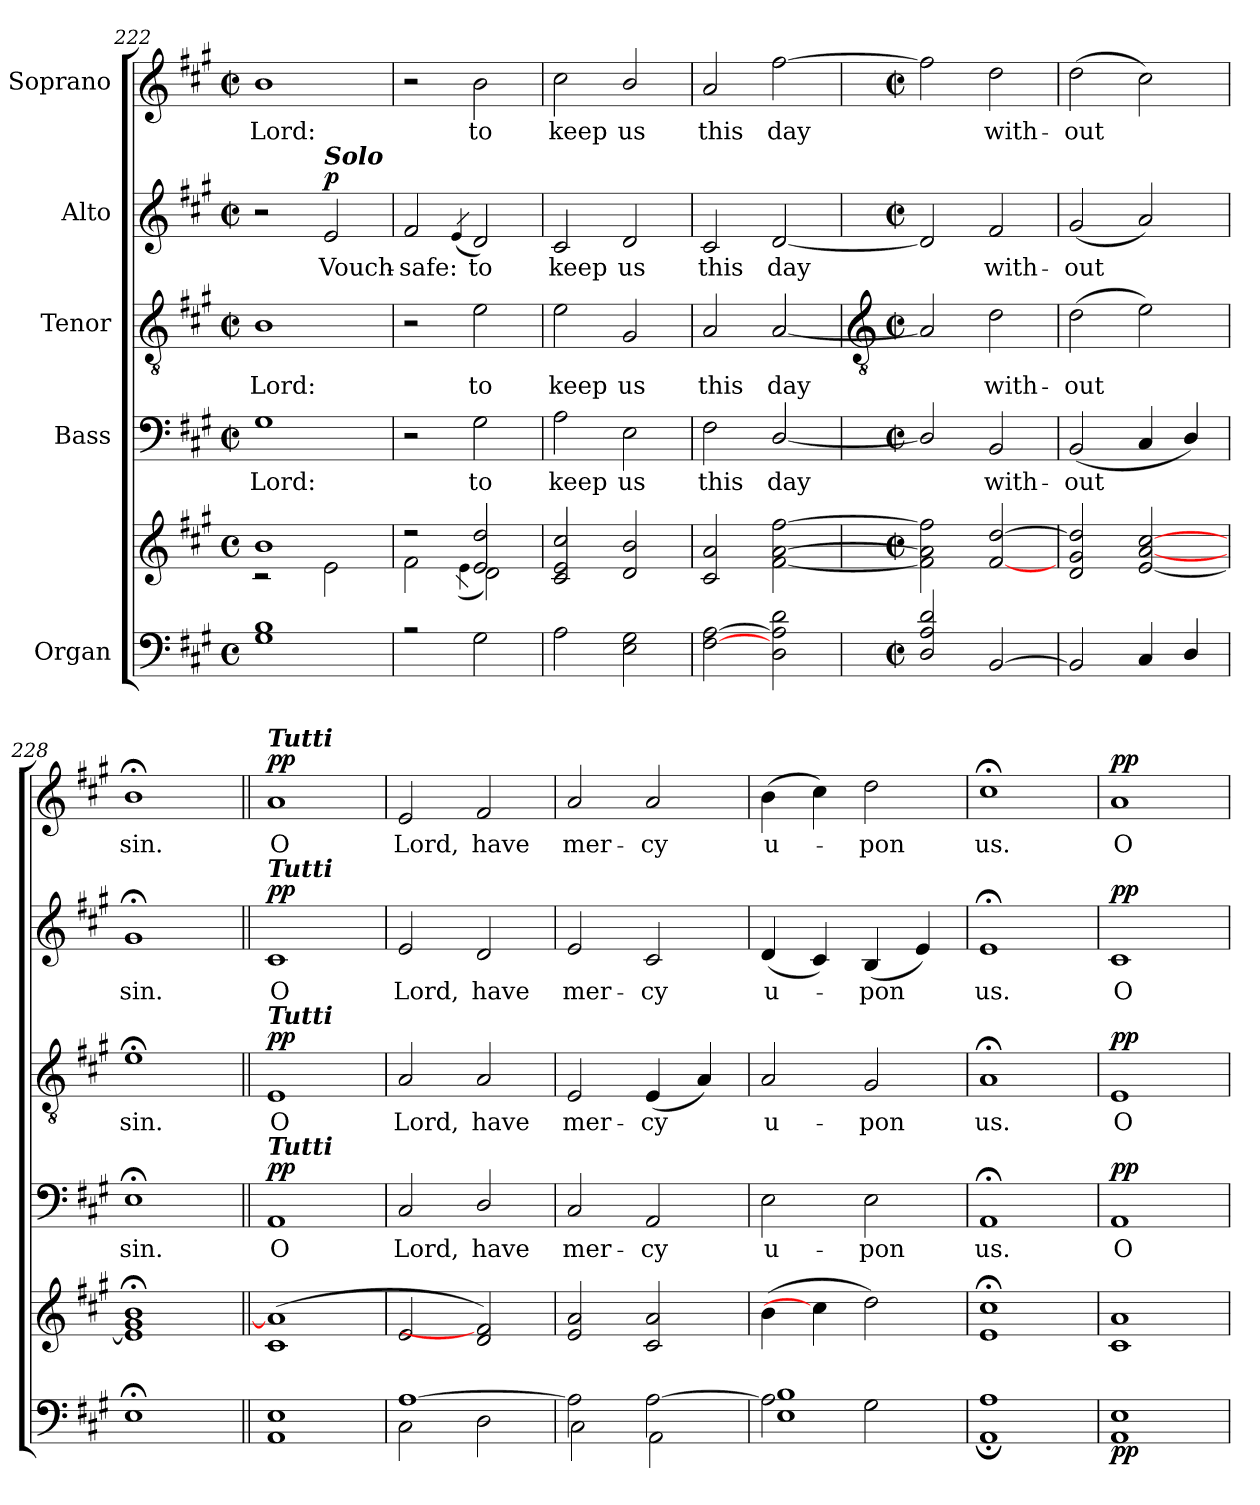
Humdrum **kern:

**kern	**kern	**dynam	**kern	**text	**dynam	**kern	**text	**dynam	**kern	**text	**dynam	**kern	**text	**dynam
*part5	*part5	*part5	*part4	*part4	*part4	*part3	*part3	*part3	*part2	*part2	*part2	*part1	*part1	*part1
*staff6	*staff5	*staff5/6	*staff4	*staff4	*staff4	*staff3	*staff3	*staff3	*staff2	*staff2	*staff2	*staff1	*staff1	*staff1
*I"Organ	*	*	*I"Bass	*	*	*I"Tenor	*	*	*I"Alto	*	*	*I"Soprano	*	*
*clefF4	*clefG2	*	*clefF4	*	*	*clefGv2	*	*	*clefG2	*	*	*clefG2	*	*
*k[f#c#g#]	*k[f#c#g#]	*	*k[f#c#g#]	*	*	*k[f#c#g#]	*	*	*k[f#c#g#]	*	*	*k[f#c#g#]	*	*
*A:	*A:	*	*A:	*	*	*A:	*	*	*A:	*	*	*A:	*	*
*M4/4	*M4/4	*	*M2/2	*	*	*M2/2	*	*	*M2/2	*	*	*M2/2	*	*
*met(c)	*met(c)	*	*met(c|)	*	*	*met(c|)	*	*	*met(c|)	*	*	*met(c|)	*	*
=222	=222	=222	=222	=222	=222	=222	=222	=222	=222	=222	=222	=222	=222	=222
*^	*^	*	*	*	*	*	*	*	*	*	*	*	*	*
!	!	!	!	!	!	!LO:LY:b	!	!	!LO:LY:b	!	!	!	!	!	!LO:LY:b	!
1G# 1B	1ryy	1b	2r	.	1G#	Lord:	.	1B	Lord:	.	2r	.	.	1b	Lord:	.
!	!	!	!	!	!	!	!	!	!	!	!LO:TX:a:Bi:t=Solo	!	!	!	!	!
!	!	!	!	!	!	!	!	!	!	!	!	!LO:LY:b	!LO:DY:b	!	!	!
.	.	.	2e\	.	.	.	.	.	.	.	2e/	Vouch-	p	.	.	.
=223	=223	=223	=223	=223	=223	=223	=223	=223	=223	=223	=223	=223	=223	=223	=223	=223
!	!	!	!	!	!	!	!	!	!	!	!	!LO:LY:b	!	!	!	!
2r	1ryy	2r	2f#\	.	2r	.	.	2r	.	.	2f#/	-safe:	.	2r	.	.
.	.	.	(>4qe\	.	.	.	.	.	.	.	(<4qe/	.	.	.	.	.
!	!	!	!	!	!	!LO:LY:b	!	!	!LO:LY:b	!	!	!LO:LY:b	!	!	!LO:LY:b	!
2G#\	.	2e/ 2dd/	2d\)	.	2G#\	to	.	2e\	to	.	2d/)	to	.	2b\	to	.
=224	=224	=224	=224	=224	=224	=224	=224	=224	=224	=224	=224	=224	=224	=224	=224	=224
!	!	!	!	!	!	!LO:LY:b	!	!	!LO:LY:b	!	!	!LO:LY:b	!	!	!LO:LY:b	!
2A\	1ryy	2c#/ 2e/ 2cc#/	2ryy	.	2A\	keep	.	2e\	keep	.	2c#/	keep	.	2cc#\	keep	.
!	!	!	!	!	!	!LO:LY:b	!	!	!LO:LY:b	!	!	!LO:LY:b	!	!	!LO:LY:b	!
2E\ 2G#\	.	2d/ 2b/	2ryy	.	2E\	us	.	2G#/	us	.	2d/	us	.	2b/	us	.
=225	=225	=225	=225	=225	=225	=225	=225	=225	=225	=225	=225	=225	=225	=225	=225	=225
!	!	!	!	!	!	!LO:LY:b	!	!	!LO:LY:b	!	!	!LO:LY:b	!	!	!LO:LY:b	!
[2F#\ [2A\	1ryy	2c#/ 2a/	2ryy	.	2F#\	this	.	2A/	this	.	2c#/	this	.	2a/	this	.
!	!	!	!	!	!	!LO:LY:b	!	!	!LO:LY:b	!	!	!LO:LY:b	!	!	!LO:LY:b	!
2D\ 2A\] 2d\	.	[2f#\ [2a\ [2ff#\	2ryy	.	[2D/	day	.	[2A/	day	.	[2d/	day	.	[2ff#\	day	.
!!LO:PB:g=z
=226	=226	=226	=226	=226	=226	=226	=226	=226	=226	=226	=226	=226	=226	=226	=226	=226
*	*	*	*	*	*	*	*	*clefGv2	*	*	*	*	*	*	*	*
*M2/2	*	*M2/2	*	*	*M2/2	*	*	*M2/2	*	*	*M2/2	*	*	*M2/2	*	*
*met(c|)	*	*met(c|)	*	*	*met(c|)	*	*	*met(c|)	*	*	*met(c|)	*	*	*met(c|)	*	*
2D/ 2A/ 2d/	1ryy	2f#\] 2a\] 2ff#\]	2ryy	.	2D/]	.	.	2A/]	.	.	2d/]	.	.	2ff#\]	.	.
!	!	!	!	!	!	!LO:LY:b	!	!	!LO:LY:b	!	!	!LO:LY:b	!	!	!LO:LY:b	!
[2BB/	.	[2f#/ [2dd/	2ryy	.	2BB/	with-	.	2d\	with-	.	2f#/	with-	.	2dd\	with-	.
=227	=227	=227	=227	=227	=227	=227	=227	=227	=227	=227	=227	=227	=227	=227	=227	=227
!	!	!	!	!	!	!LO:LY:b	!	!	!LO:LY:b	!	!	!LO:LY:b	!	!	!LO:LY:b	!
2BB/]	1ryy	2d/ 2g#/ 2dd/]	2ryy	.	(<2BB/	-out	.	(>2d\	-out	.	(<2g#/	-out	.	(>2dd\	-out	.
4C#/	.	[2e/ [2a/ [2cc#/	2ryy	.	4C#/	.	.	2e\)	.	.	2a/)	.	.	2cc#\)	.	.
4D/	.	.	.	.	4D/)	.	.	.	.	.	.	.	.	.	.	.
=228	=228	=228	=228	=228	=228	=228	=228	=228	=228	=228	=228	=228	=228	=228	=228	=228
!	!	!	!	!	!	!LO:LY:b	!	!	!LO:LY:b	!	!	!LO:LY:b	!	!	!LO:LY:b	!
1E;	1ryy	1e];< 1g#;< 1b;<	1ryy	.	1E;<	sin.	.	1e;<	sin.	.	1g#;<	sin.	.	1b;<	sin.	.
=229||	=229||	=229||	=229||	=229||	=229||	=229||	=229||	=229||	=229||	=229||	=229||	=229||	=229||	=229||	=229||	=229||
!	!	!	!	!	!	!	!	!	!	!	!	!	!	!LO:TX:a:Bi:t=Tutti	!	!
!	!	!	!	!	!	!	!	!	!	!	!LO:TX:a:Bi:t=Tutti	!	!	!	!	!
!	!	!	!	!	!	!	!	!LO:TX:a:Bi:t=Tutti	!	!	!	!	!	!	!	!
!	!	!	!	!	!LO:TX:a:Bi:t=Tutti	!	!	!	!	!	!	!	!	!	!	!
!	!	!	!	!	!	!LO:LY:b	!LO:DY:b	!	!LO:LY:b	!LO:DY:b	!	!LO:LY:b	!LO:DY:b	!	!LO:LY:b	!LO:DY:b
1E	1AA	(>1c# 1a]	1ryy	.	1AA	O	pp	1E	O	pp	1c#	O	pp	1a	O	pp
=230	=230	=230	=230	=230	=230	=230	=230	=230	=230	=230	=230	=230	=230	=230	=230	=230
!	!	!	!	!	!	!LO:LY:b	!	!	!LO:LY:b	!	!	!LO:LY:b	!	!	!LO:LY:b	!
[1A	2C#\	2e/	2ryy	.	2C#/	Lord,	.	2A/	Lord,	.	2e/	Lord,	.	2e/	Lord,	.
!	!	!	!	!	!	!LO:LY:b	!	!	!LO:LY:b	!	!	!LO:LY:b	!	!	!LO:LY:b	!
.	2D\	2d/ 2f#/])	2ryy	.	2D/	have	.	2A/	have	.	2d/	have	.	2f#/	have	.
=231	=231	=231	=231	=231	=231	=231	=231	=231	=231	=231	=231	=231	=231	=231	=231	=231
!	!	!	!	!	!	!LO:LY:b	!	!	!LO:LY:b	!	!	!LO:LY:b	!	!	!LO:LY:b	!
2A\]	2C#\	2e/ 2a/	2ryy	.	2C#/	mer-	.	2E/	mer-	.	2e/	mer-	.	2a/	mer-	.
!	!	!	!	!	!	!LO:LY:b	!	!	!LO:LY:b	!	!	!LO:LY:b	!	!	!LO:LY:b	!
[2A\	2AA\	2c#/ 2a/	2ryy	.	2AA/	-cy	.	(<4E/	-cy	.	2c#/	-cy	.	2a/	-cy	.
.	.	.	.	.	.	.	.	4A/)	.	.	.	.	.	.	.	.
=232	=232	=232	=232	=232	=232	=232	=232	=232	=232	=232	=232	=232	=232	=232	=232	=232
!	!	!	!	!	!	!LO:LY:b	!	!	!LO:LY:b	!	!	!LO:LY:b	!	!	!LO:LY:b	!
2A\]	1E 1B	(>4b\	2ryy	.	2E\	u-	.	2A/	u-	.	(<4d/	u-	.	(>4b\	u-	.
.	.	4cc#\]	.	.	.	.	.	.	.	.	4c#/)	.	.	4cc#\)	.	.
!	!	!	!	!	!	!LO:LY:b	!	!	!LO:LY:b	!	!	!LO:LY:b	!	!	!LO:LY:b	!
2G#\	.	2dd\)	2ryy	.	2E\	-pon	.	2G#/	-pon	.	(<4B/	pon	.	2dd\	pon	.
.	.	.	.	.	.	.	.	.	.	.	4e/)	.	.	.	.	.
=233	=233	=233	=233	=233	=233	=233	=233	=233	=233	=233	=233	=233	=233	=233	=233	=233
!	!	!	!	!	!	!LO:LY:b	!	!	!LO:LY:b	!	!	!LO:LY:b	!	!	!LO:LY:b	!
1A	1AA;	1e;< 1cc#;<	1ryy	.	1AA;<	us.	.	1A;<	us.	.	1e;<	us.	.	1cc#;<	us.	.
=234	=234	=234	=234	=234	=234	=234	=234	=234	=234	=234	=234	=234	=234	=234	=234	=234
!	!	!	!	!LO:DY:b=2	!	!LO:LY:b	!	!	!LO:LY:b	!	!	!LO:LY:b	!	!	!LO:LY:b	!
!	!	!	!	!LO:DY:n=1:b	!	!	!LO:DY:b	!	!	!LO:DY:b	!	!	!LO:DY:b	!	!	!LO:DY:b
1E	1AA	1c# 1a	1ryy	p p	1AA	O	pp	1E	O	pp	1c#	O	pp	1a	O	pp
*v	*v	*	*	*	*	*	*	*	*	*	*	*	*	*	*	*
*	*v	*v	*	*	*	*	*	*	*	*	*	*	*	*	*
=	=	=	=	=	=	=	=	=	=	=	=	=	=	=
*-	*-	*-	*-	*-	*-	*-	*-	*-	*-	*-	*-	*-	*-	*-
